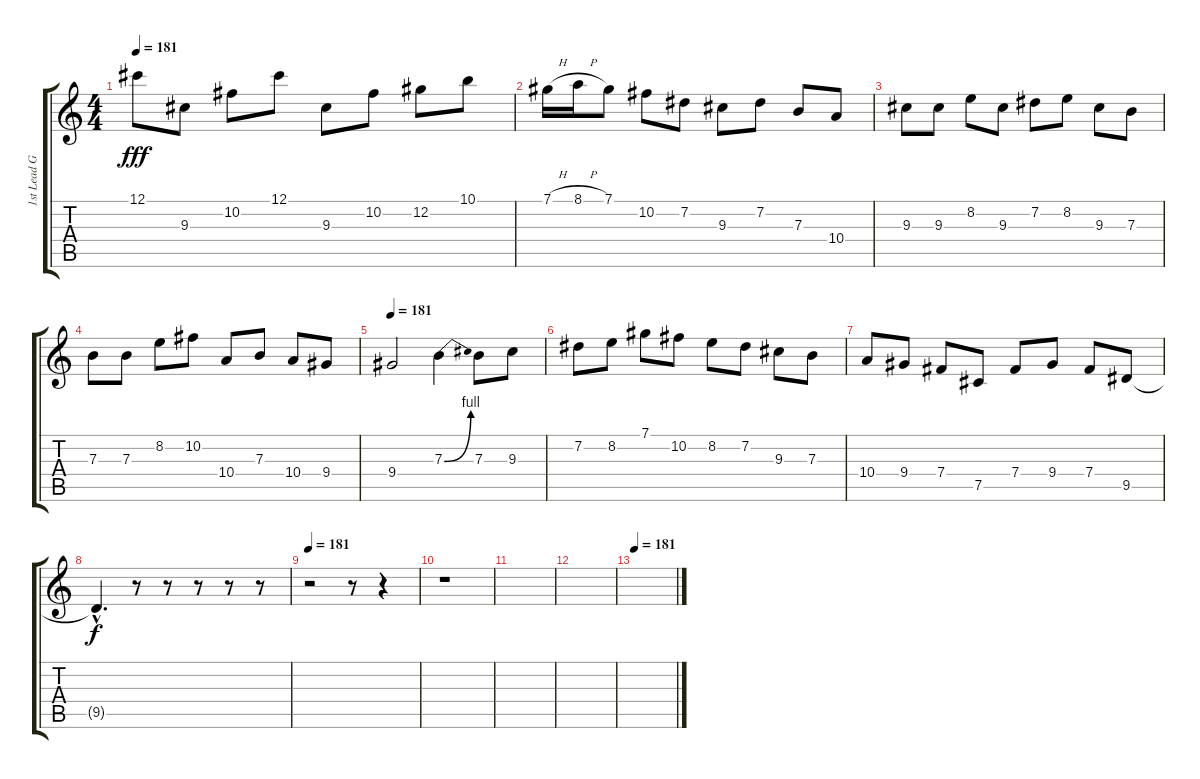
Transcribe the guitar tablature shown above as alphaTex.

\track ("1st Lead Guitar" "1st Lead G") {instrument distortionguitar}
\staff {score tabs}
\tuning (Db4 Ab3 E3 B2 Gb2 Db2) {hide}
\ts (4 4)
\tempo 181
\clef g2
\ks c
12.1.8{dy fff} 9.3.8 10.2.8 12.1.8 9.3.8 10.2.8 12.2.8 10.1.8 |
7.1{h}.16 8.1{h}.16 7.1.8 10.2.8 7.2.8 9.3.8 7.2.8 7.3.8 10.4.8 |
9.3.8 9.3.8 8.2.8 9.3.8 7.2.8 8.2.8 9.3.8 7.3.8 |
7.3.8 7.3.8 8.2.8 10.2.8 10.4.8 7.3.8 10.4.8 9.4.8 |
\tempo 181
9.4.2 7.3{be (bend 0 0 60 4)}.4 7.3.8 9.3.8 |
7.2.8 8.2.8 7.1.8 10.2.8 8.2.8 7.2.8 9.3.8 7.3.8 |
10.4.8 9.4.8 7.4.8 7.5.8 7.4.8 9.4.8 7.4.8 9.5.8 |
9.5{hac t}.4{d dy f} r.8 r.8 r.8 r.8 r.8 |
\tempo 181
r.2 r.8 r.4 |
r.1 |
|
|
\tempo 181
